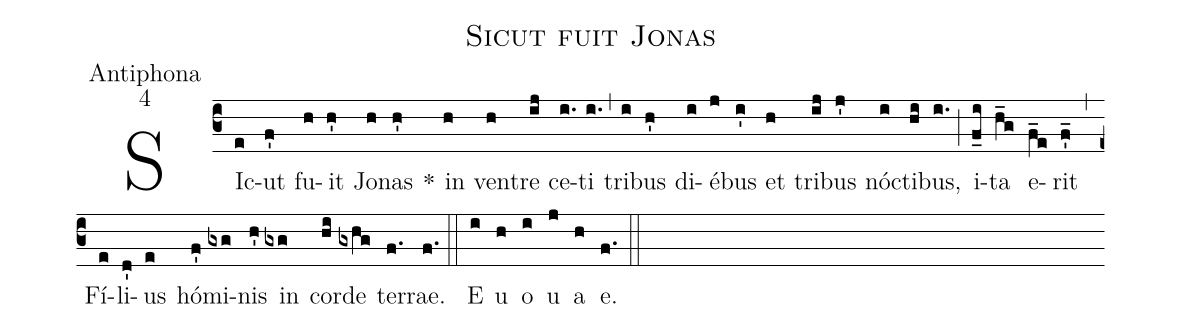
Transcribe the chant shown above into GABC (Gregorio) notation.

name:Sicut fuit Jonas;
office-part:Antiphona;
mode:4;
%%
(c3) SIc(e)ut(f') fu(h)it(h') Jo(h)nas(h') *() in(h) ven(h)tre(ij) ce(i.)ti(i.) (,) tri(i)bus(h') di(i)é(j)bus(i') et(h) tri(ij)bus(j') nó(i)cti(hi)bus,(i.) (;) i(f_i)ta(h_g) e(f_e)rit(f_') (,) Fí(e)li(d')us(e) hó(f')mi(gxg)nis(h') in(gxg) cor(hi)de(gxhg) ter(f.)rae.(f.) (::) E(i) u(h) o(i) u(j) a(h) e.(f.) (::)
